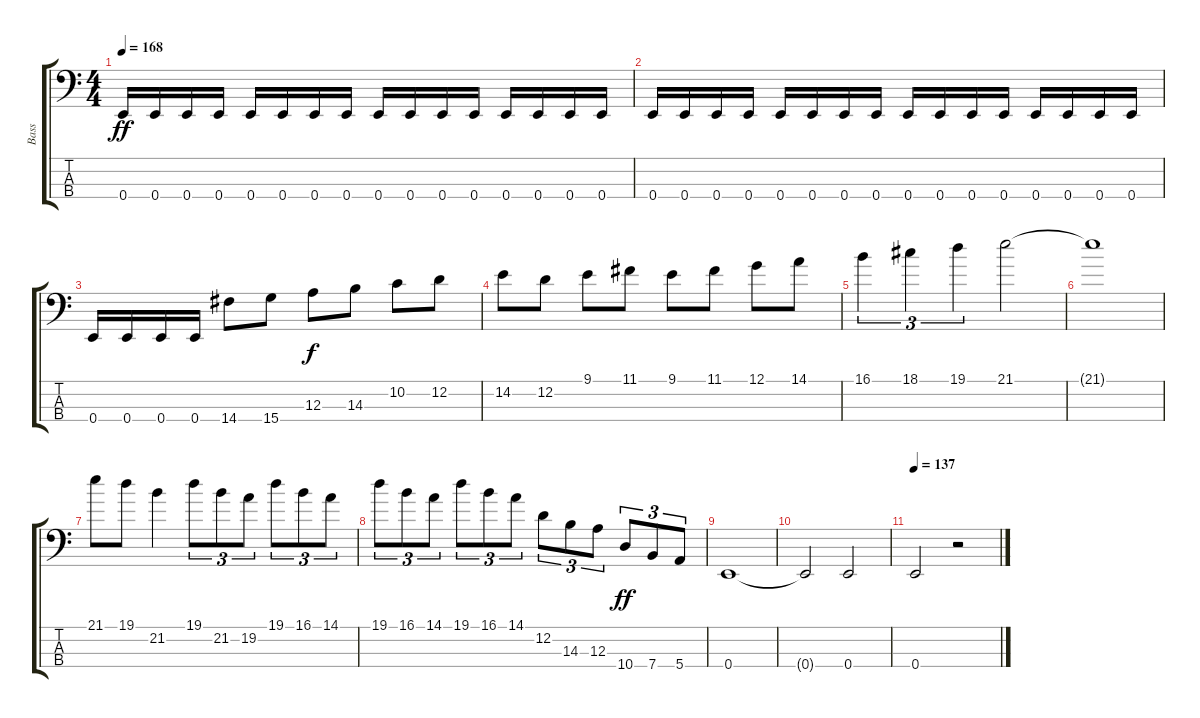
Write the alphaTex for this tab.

\track ("Bass" "Bass") {instrument electricbasspick}
\staff {score tabs}
\tuning (G2 D2 A1 E1) {hide}
\ts (4 4)
\tempo 168
\clef f4
\ks c
0.4.16{dy ff} 0.4.16 0.4.16 0.4.16 0.4.16 0.4.16 0.4.16 0.4.16 0.4.16 0.4.16 0.4.16 0.4.16 0.4.16 0.4.16 0.4.16 0.4.16 |
0.4.16 0.4.16 0.4.16 0.4.16 0.4.16 0.4.16 0.4.16 0.4.16 0.4.16 0.4.16 0.4.16 0.4.16 0.4.16 0.4.16 0.4.16 0.4.16 |
0.4.16 0.4.16 0.4.16 0.4.16 14.4.8{volume 14} 15.4.8 12.3.8{dy f} 14.3.8 10.2.8 12.2.8 |
14.2.8 12.2.8 9.1.8 11.1.8 9.1.8 11.1.8 12.1.8 14.1.8 |
16.1.4{tu (3 2)} 18.1.4{tu (3 2)} 19.1.4{tu (3 2)} 21.1.2 |
21.1{t}.1 |
21.1.8{volume 16} 19.1.8 21.2.4 19.1.8{tu (3 2)} 21.2.8{tu (3 2)} 19.2.8{tu (3 2)} 19.1.8{tu (3 2)} 16.1.8{tu (3 2)} 14.1.8{tu (3 2)} |
19.1.8{tu (3 2)} 16.1.8{tu (3 2)} 14.1.8{tu (3 2)} 19.1.8{tu (3 2)} 16.1.8{tu (3 2)} 14.1.8{tu (3 2)} 12.2.8{tu (3 2)} 14.3.8{tu (3 2)} 12.3.8{tu (3 2)} 10.4.8{tu (3 2) dy ff} 7.4.8{tu (3 2)} 5.4.8{tu (3 2)} |
0.4.1 |
0.4{t}.2 0.4.2 |
\tempo 137
0.4.2 r.2
